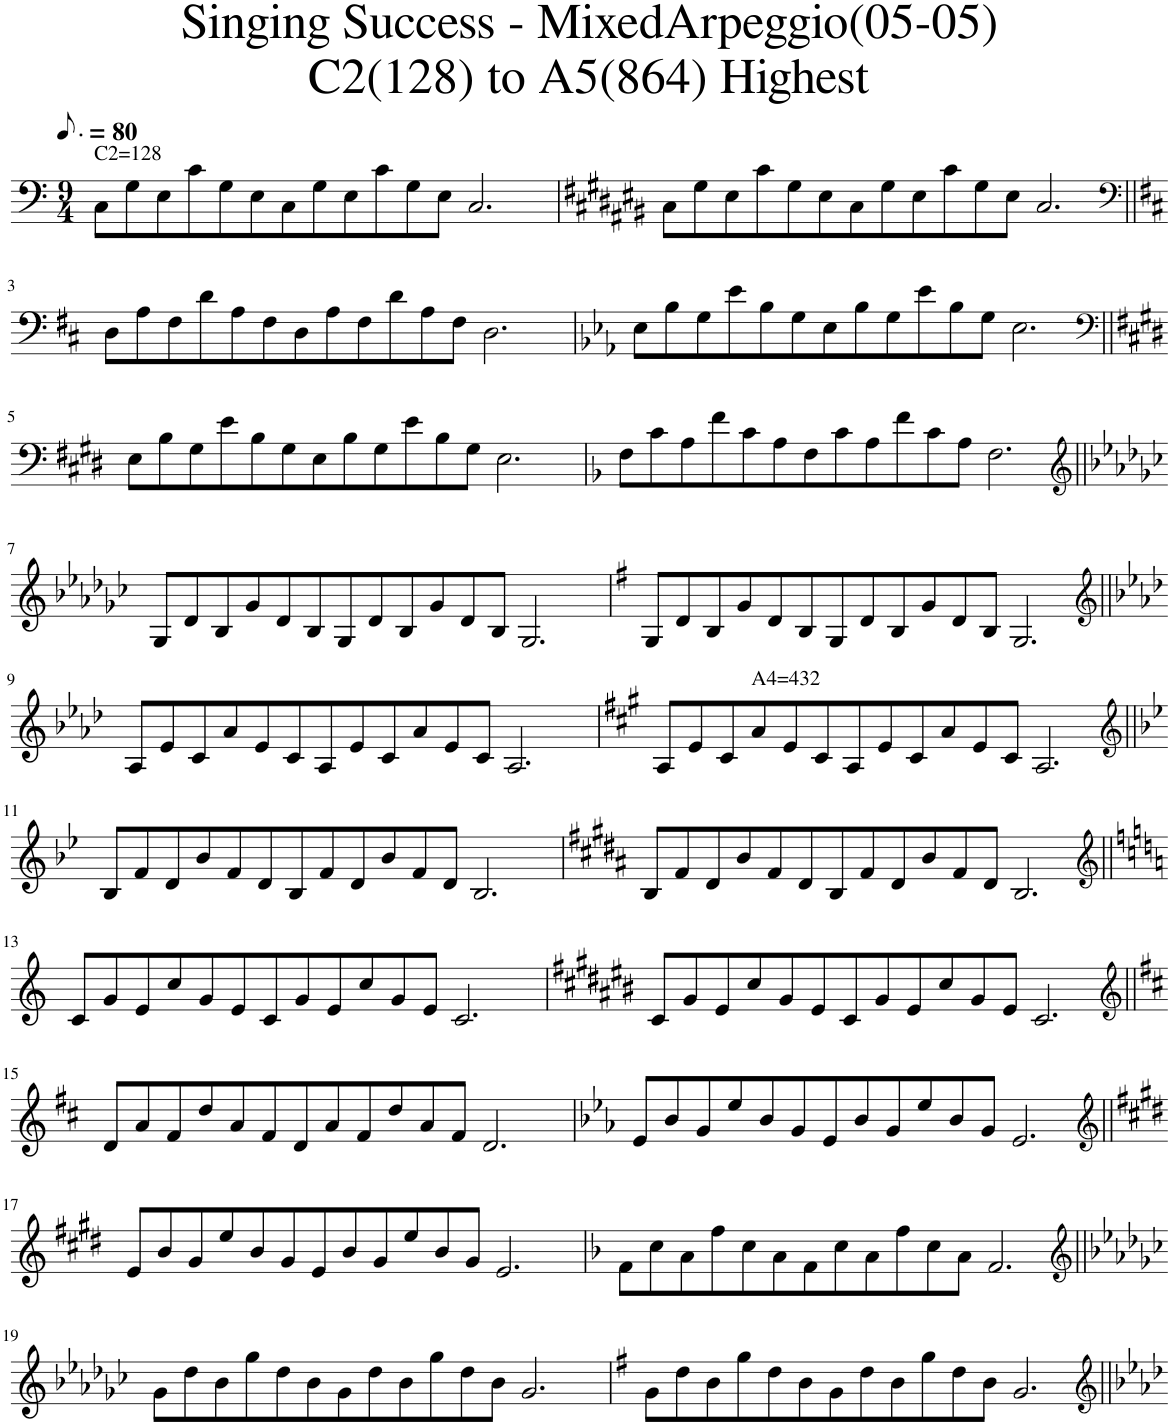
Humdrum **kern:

**kern
*part1
*staff1
*I"Piano
*I'Pno.
*clefF4
*k[]
*M9/4
*MM60
=1
!LO:TX:a:t=C2=128
8C\L
8G\
8E\
8c\
8G\
8E\
8C\
8G\
8E\
8c\
8G\
8E\J
2.C/
=2
*k[f#c#g#d#a#e#b#]
8C#\L
8G#\
8E#\
8c#\
8G#\
8E#\
8C#\
8G#\
8E#\
8c#\
8G#\
8E#\J
2.C#/
!!LO:LB:g=z
=3||
*clefF4
*k[f#c#]
8D\L
8A\
8F#\
8d\
8A\
8F#\
8D\
8A\
8F#\
8d\
8A\
8F#\J
2.D\
=4
*k[b-e-a-]
8E-\L
8B-\
8G\
8e-\
8B-\
8G\
8E-\
8B-\
8G\
8e-\
8B-\
8G\J
2.E-\
!!LO:LB:g=z
=5||
*clefF4
*k[f#c#g#d#]
8E\L
8B\
8G#\
8e\
8B\
8G#\
8E\
8B\
8G#\
8e\
8B\
8G#\J
2.E\
=6
*k[b-]
8F\L
8c\
8A\
8f\
8c\
8A\
8F\
8c\
8A\
8f\
8c\
8A\J
2.F\
!!LO:LB:g=z
=7||
*clefG2
*k[b-e-a-d-g-c-]
8G-/L
8d-/
8B-/
8g-/
8d-/
8B-/
8G-/
8d-/
8B-/
8g-/
8d-/
8B-/J
2.G-/
=8
*k[f#]
8G/L
8d/
8B/
8g/
8d/
8B/
8G/
8d/
8B/
8g/
8d/
8B/J
2.G/
!!LO:LB:g=z
=9||
*clefG2
*k[b-e-a-d-]
8A-/L
8e-/
8c/
8a-/
8e-/
8c/
8A-/
8e-/
8c/
8a-/
8e-/
8c/J
2.A-/
=10
*k[f#c#g#]
8A/L
8e/
8c#/
!LO:TX:a:t=A4=432
8a/
8e/
8c#/
8A/
8e/
8c#/
8a/
8e/
8c#/J
2.A/
!!LO:LB:g=z
=11||
*clefG2
*k[b-e-]
8B-/L
8f/
8d/
8b-/
8f/
8d/
8B-/
8f/
8d/
8b-/
8f/
8d/J
2.B-/
=12
*k[f#c#g#d#a#]
8B/L
8f#/
8d#/
8b/
8f#/
8d#/
8B/
8f#/
8d#/
8b/
8f#/
8d#/J
2.B/
!!LO:LB:g=z
=13||
*clefG2
*k[]
8c/L
8g/
8e/
8cc/
8g/
8e/
8c/
8g/
8e/
8cc/
8g/
8e/J
2.c/
=14
*k[f#c#g#d#a#e#b#]
8c#/L
8g#/
8e#/
8cc#/
8g#/
8e#/
8c#/
8g#/
8e#/
8cc#/
8g#/
8e#/J
2.c#/
!!LO:LB:g=z
=15||
*clefG2
*k[f#c#]
8d/L
8a/
8f#/
8dd/
8a/
8f#/
8d/
8a/
8f#/
8dd/
8a/
8f#/J
2.d/
=16
*k[b-e-a-]
8e-/L
8b-/
8g/
8ee-/
8b-/
8g/
8e-/
8b-/
8g/
8ee-/
8b-/
8g/J
2.e-/
!!LO:LB:g=z
=17||
*clefG2
*k[f#c#g#d#]
8e/L
8b/
8g#/
8ee/
8b/
8g#/
8e/
8b/
8g#/
8ee/
8b/
8g#/J
2.e/
=18
*k[b-]
8f\L
8cc\
8a\
8ff\
8cc\
8a\
8f\
8cc\
8a\
8ff\
8cc\
8a\J
2.f/
!!LO:LB:g=z
=19||
*clefG2
*k[b-e-a-d-g-c-]
8g-\L
8dd-\
8b-\
8gg-\
8dd-\
8b-\
8g-\
8dd-\
8b-\
8gg-\
8dd-\
8b-\J
2.g-/
=20
*k[f#]
8g\L
8dd\
8b\
8gg\
8dd\
8b\
8g\
8dd\
8b\
8gg\
8dd\
8b\J
2.g/
=||
*-
